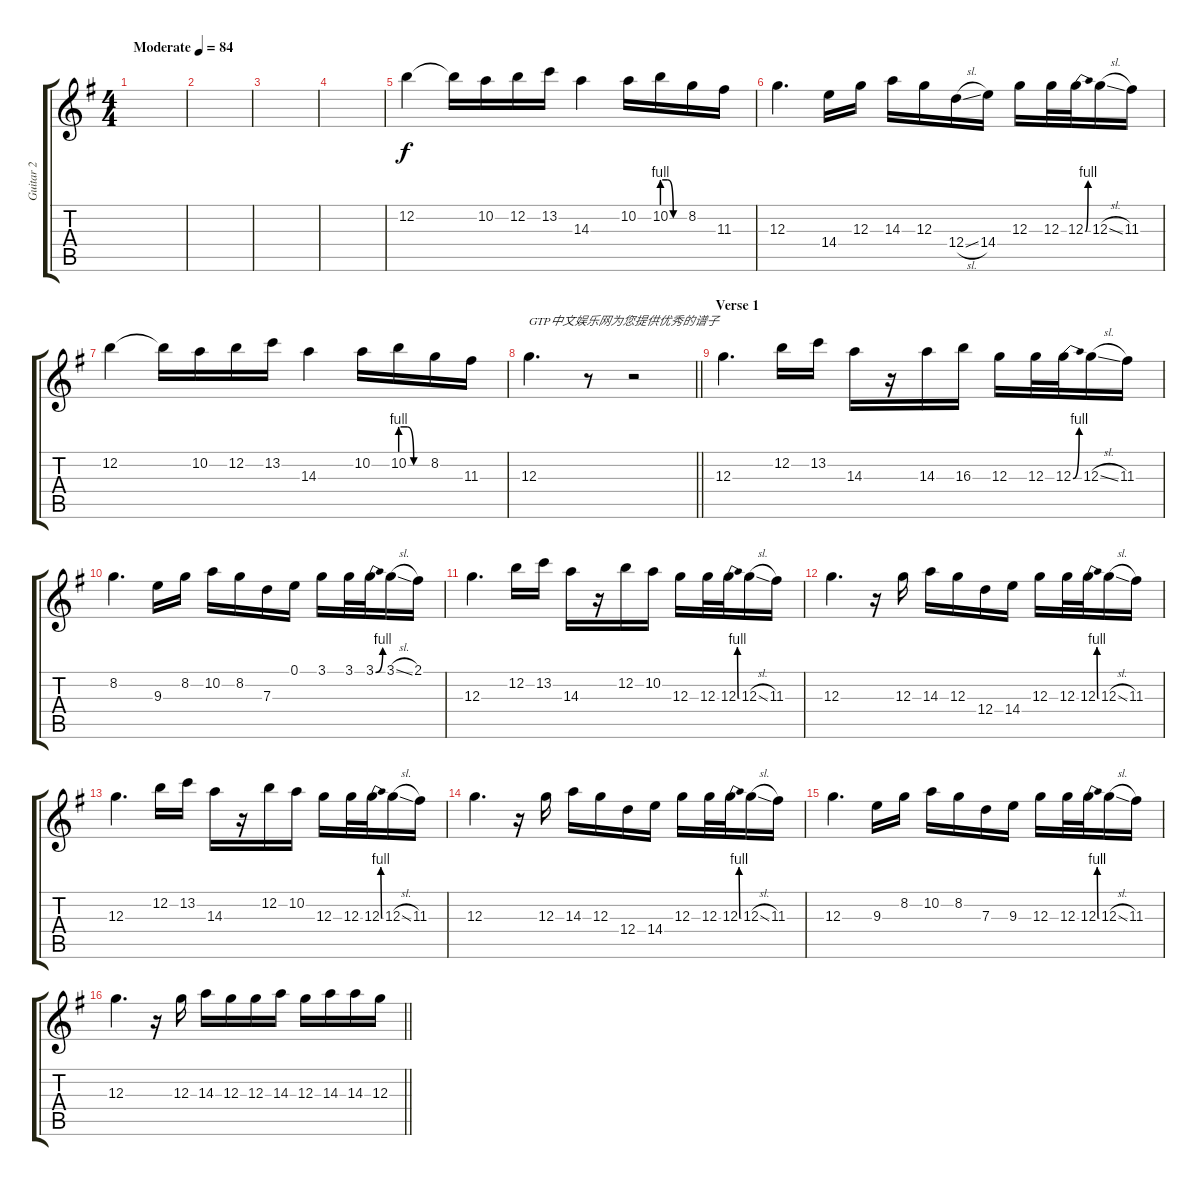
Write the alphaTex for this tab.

\track ("Guitar 2" "Guitar 2") {instrument acousticguitarsteel}
\staff {score tabs}
\tuning (E4 B3 G3 D3 A2 E2) {hide}
\ts (4 4)
\tempo (84 "Moderate")
\clef g2
\ks g
|
|
|
|
12.2.4 12.2{t}.16 10.2.16 12.2.16 13.2.16 14.3.4 10.2.16 10.2{be (custom 0 4 15 4 30 0 60 0)}.16 8.2.16 11.3.16 |
12.3.4{d} 14.4.16 12.3.16 14.3.16 12.3.16 12.4{sl}.16 14.4.16 12.3.16 12.3.32 12.3{be (bend 0 0 60 4)}.32 12.3{sl}.16 11.3.16 |
12.2.4 12.2{t}.16 10.2.16 12.2.16 13.2.16 14.3.4 10.2.16 10.2{be (custom 0 4 15 4 30 0 60 0)}.16 8.2.16 11.3.16 |
\barLineRight lightlight
12.3.4{d txt "GTP中文娱乐网为您提供优秀的谱子"} r.8 r.2 |
\section ("" "Verse 1")
12.3.4{d} 12.2.16 13.2.16 14.3.16 r.16 14.3.16 16.3.16 12.3.16 12.3.32 12.3{be (bend 0 0 60 4)}.32 12.3{sl}.16 11.3.16 |
8.2.4{d} 9.3.16 8.2.16 10.2.16 8.2.16 7.3.16 0.1.16 3.1.16 3.1.32 3.1{be (bend 0 0 60 4)}.32 3.1{sl}.16 2.1.16 |
12.3.4{d} 12.2.16 13.2.16 14.3.16 r.16 12.2.16 10.2.16 12.3.16 12.3.32 12.3{be (bend 0 0 60 4)}.32 12.3{sl}.16 11.3.16 |
12.3.4{d} r.16 12.3.16 14.3.16 12.3.16 12.4.16 14.4.16 12.3.16 12.3.32 12.3{be (bend 0 0 60 4)}.32 12.3{sl}.16 11.3.16 |
12.3.4{d} 12.2.16 13.2.16 14.3.16 r.16 12.2.16 10.2.16 12.3.16 12.3.32 12.3{be (bend 0 0 60 4)}.32 12.3{sl}.16 11.3.16 |
12.3.4{d} r.16 12.3.16 14.3.16 12.3.16 12.4.16 14.4.16 12.3.16 12.3.32 12.3{be (bend 0 0 60 4)}.32 12.3{sl}.16 11.3.16 |
12.3.4{d} 9.3.16 8.2.16 10.2.16 8.2.16 7.3.16 9.3.16 12.3.16 12.3.32 12.3{be (bend 0 0 60 4)}.32 12.3{sl}.16 11.3.16 |
\barLineRight lightlight
12.3.4{d} r.16 12.3.16 14.3.16 12.3.16 12.3.16 14.3.16 12.3.16 14.3.16 14.3.16 12.3.16
